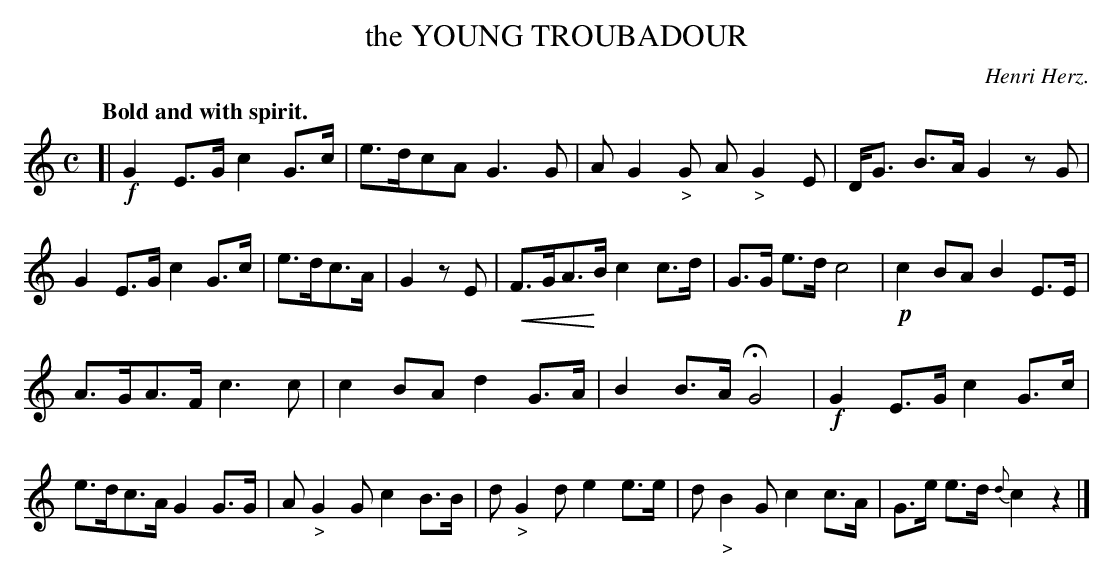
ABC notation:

X:1
T: the YOUNG TROUBADOUR
C: Henri Herz.
Q: "Bold and with spirit."
U: p=!crescendo(!
U: P=!crescendo)!
M: C
L: 1/8
K: C
[|!f!\
G2E>G c2G>c | e>dcA G3G |\
AG2"_>"G A"_>"G2E | D<G B>A G2 zG |\
G2E>G c2G>c | e>dc>A | G2zE |\
pF>GA>PB c2c>d | G>G e>d c4 |!p!\
c2BA B2E>E |
A>GA>F c3c|\
c2BA d2G>A | B2B>A HG4 |!f!\
G2E>G c2G>c | e>dc>A G2G>G |\
A"_>"G2G c2B>B | d"_>"G2d e2e>e |\
d"_>"B2G c2c>A | G>e e>d {d}c2 z2 |]
